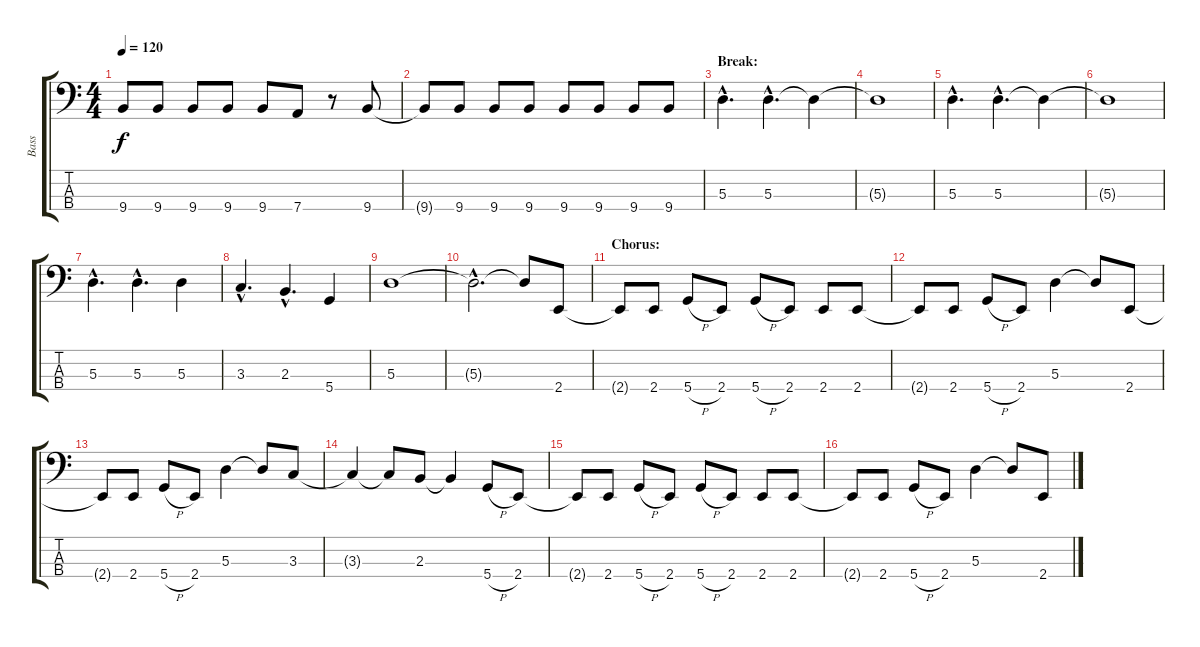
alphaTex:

\track ("Bass" "Bass") {instrument electricbasspick}
\staff {score tabs}
\tuning (G2 D2 A1 D1) {hide}
\ts (4 4)
\tempo 120
\clef f4
\ks c
9.4{t}.8{dy f} 9.4.8 9.4.8 9.4.8 9.4.8 7.4.8 r.8 9.4.8 |
9.4{t}.8 9.4.8 9.4.8 9.4.8 9.4.8 9.4.8 9.4.8 9.4.8 |
\section ("" "Break:")
5.3{hac}.4{d} 5.3{hac}.4{d} 5.3{t}.4 |
5.3{t}.1 |
5.3{hac}.4{d} 5.3{hac}.4{d} 5.3{t}.4 |
5.3{t}.1 |
5.3{hac}.4{d} 5.3{hac}.4{d} 5.3.4 |
3.3{hac}.4{d} 2.3{hac}.4{d} 5.4.4 |
5.3.1 |
5.3{hac t}.2{d} 5.3{t}.8 2.4.8 |
\section ("" "Chorus:")
2.4{t}.8 2.4.8 5.4{h}.8 2.4.8 5.4{h}.8 2.4.8 2.4.8 2.4.8 |
2.4{t}.8 2.4.8 5.4{h}.8 2.4.8 5.3.4 5.3{t}.8 2.4.8 |
2.4{t}.8 2.4.8 5.4{h}.8 2.4.8 5.3.4 5.3{t}.8 3.3.8 |
3.3{t}.4 3.3{t}.8 2.3.8 2.3{t}.4 5.4{h}.8 2.4.8 |
2.4{t}.8 2.4.8 5.4{h}.8 2.4.8 5.4{h}.8 2.4.8 2.4.8 2.4.8 |
2.4{t}.8 2.4.8 5.4{h}.8 2.4.8 5.3.4 5.3{t}.8 2.4.8
